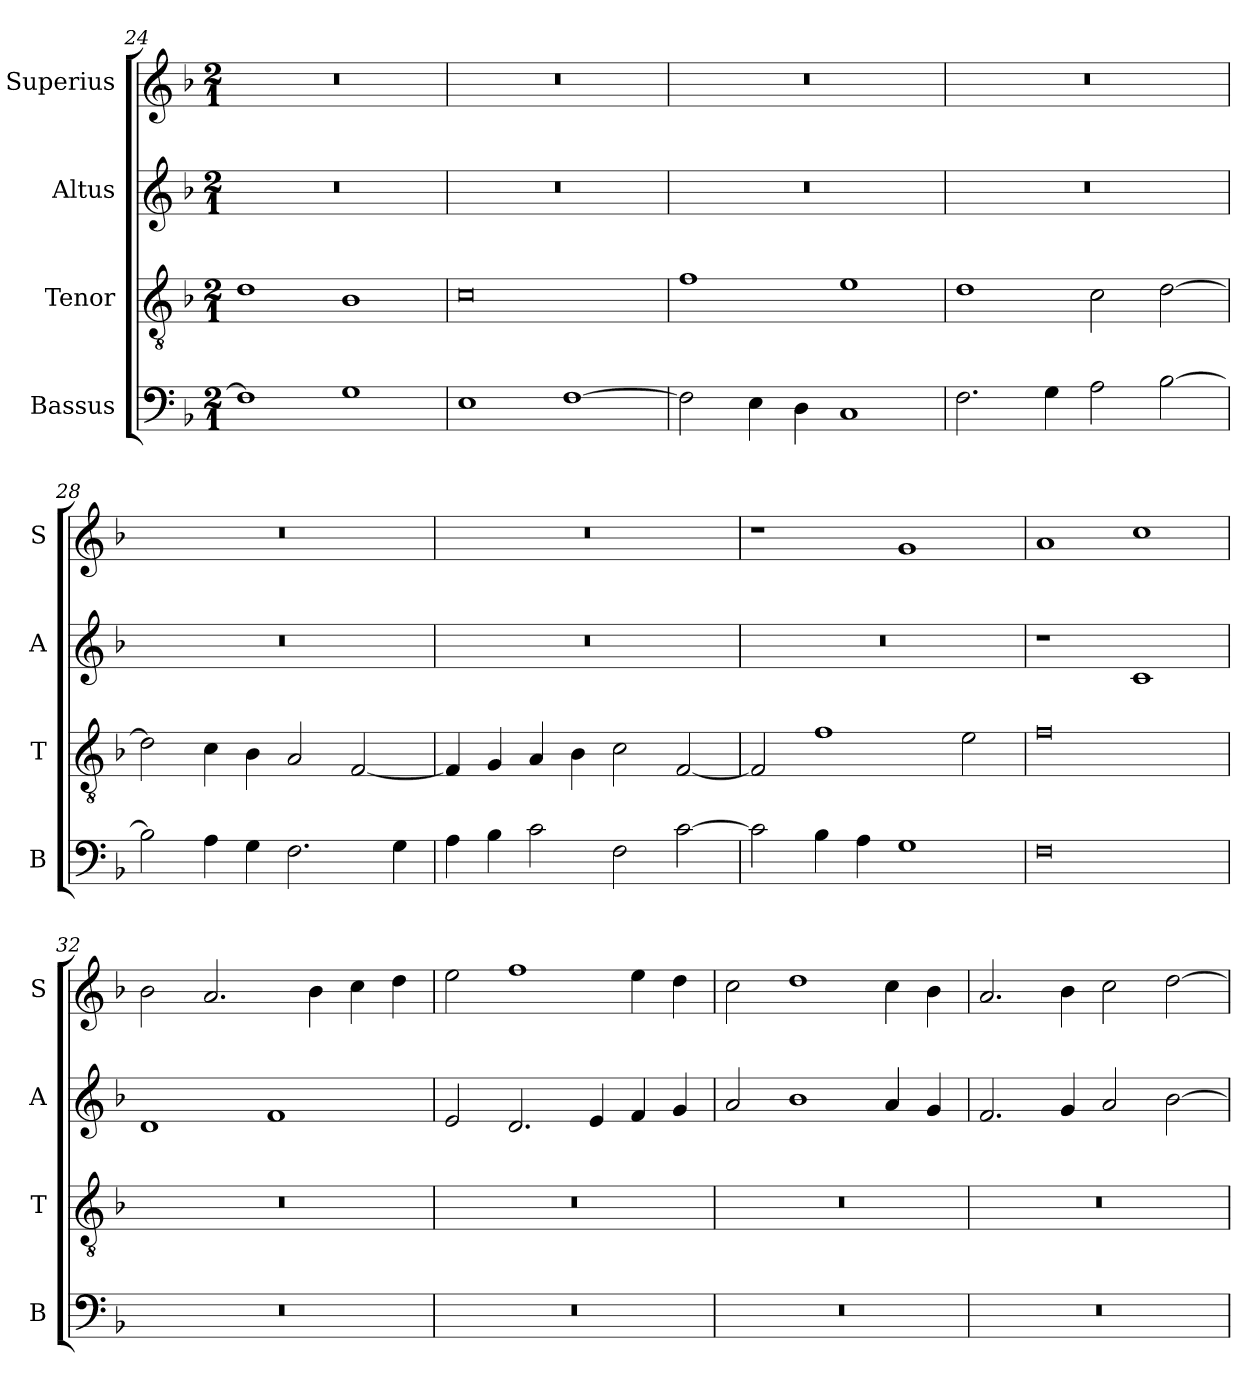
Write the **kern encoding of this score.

**kern	**kern	**kern	**kern
*part4	*part3	*part2	*part1
*staff4	*staff3	*staff2	*staff1
*I"Bassus	*I"Tenor	*I"Altus	*I"Superius
*I'B	*I'T	*I'A	*I'S
*clefF4	*clefGv2	*clefG2	*clefG2
*k[b-]	*k[b-]	*k[b-]	*k[b-]
*F:	*F:	*F:	*F:
*M2/1	*M2/1	*M2/1	*M2/1
=24	=24	=24	=24
1F]	1d	0r	0r
1G	1B-	.	.
=25	=25	=25	=25
1E	0c	0r	0r
[1F	.	.	.
=26	=26	=26	=26
2F]	1f	0r	0r
4E	.	.	.
4D	.	.	.
1C	1e	.	.
=27	=27	=27	=27
2.F	1d	0r	0r
4G	.	.	.
2A	2c	.	.
[2B-	[2d	.	.
=28	=28	=28	=28
2B-]	2d]	0r	0r
4A	4c	.	.
4G	4B-	.	.
2.F	2A	.	.
.	[2F	.	.
4G	.	.	.
=29	=29	=29	=29
4A	4F]	0r	0r
4B-	4G	.	.
2c	4A	.	.
.	4B-	.	.
2F	2c	.	.
[2c	[2F	.	.
=30	=30	=30	=30
2c]	2F]	0r	1r
4B-	1f	.	.
4A	.	.	.
1G	.	.	1g
.	2e	.	.
=31	=31	=31	=31
0F	0f	1r	1a
.	.	1c	1cc
=32	=32	=32	=32
0r	0r	1d	2b-
.	.	.	2.a
.	.	1f	.
.	.	.	4b-
.	.	.	4cc
.	.	.	4dd
=33	=33	=33	=33
0r	0r	2e	2ee
.	.	2.d	1ff
.	.	4e	.
.	.	4f	4ee
.	.	4g	4dd
=34	=34	=34	=34
0r	0r	2a	2cc
.	.	1b-	1dd
.	.	4a	4cc
.	.	4g	4b-
=35	=35	=35	=35
0r	0r	2.f	2.a
.	.	4g	4b-
.	.	2a	2cc
.	.	[2b-	[2dd
=	=	=	=
*-	*-	*-	*-
